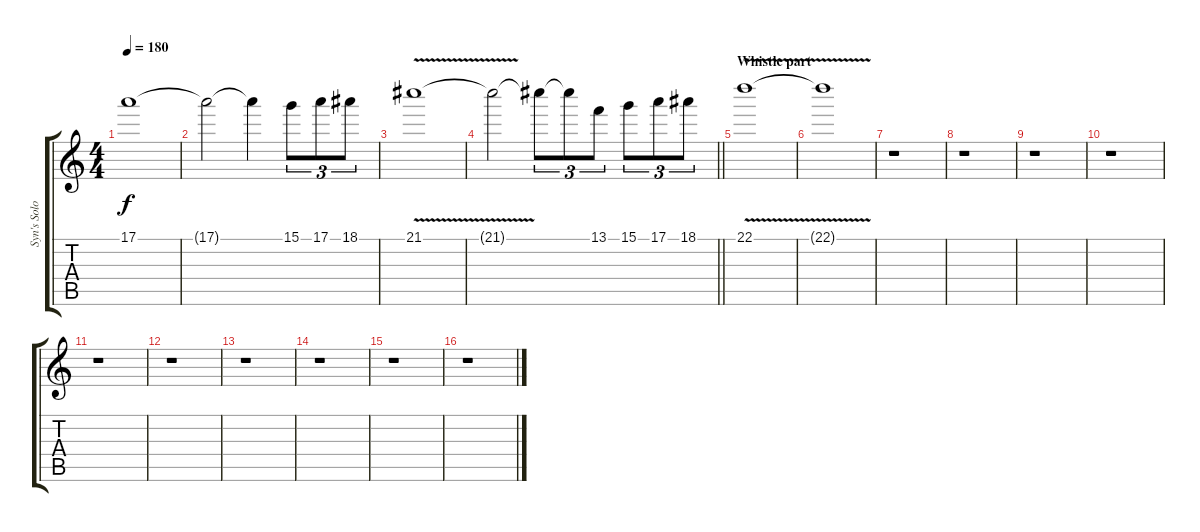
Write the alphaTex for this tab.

\track ("Syn's Solo" "Syn's Solo") {instrument overdrivenguitar}
\staff {score tabs}
\tuning (E4 B3 G3 D3 A2 D2) {hide}
\ts (4 4)
\tempo 180
\clef g2
\ks c
17.1.1{dy f} |
17.1{t}.2 17.1{t}.4 15.1.8{tu (3 2)} 17.1.8{tu (3 2)} 18.1.8{tu (3 2)} |
21.1{v}.1 |
\barLineRight lightlight
21.1{t}.2 21.1{t}.8{tu (3 2)} 21.1{t}.8{tu (3 2)} 13.1.8{tu (3 2)} 15.1.8{tu (3 2)} 17.1.8{tu (3 2)} 18.1.8{tu (3 2)} |
\section ("" "Whistle part")
22.1{v}.1{volume 0} |
22.1{t}.1 |
r.1 |
r.1 |
r.1 |
r.1 |
r.1 |
r.1 |
r.1 |
r.1 |
r.1 |
r.1
